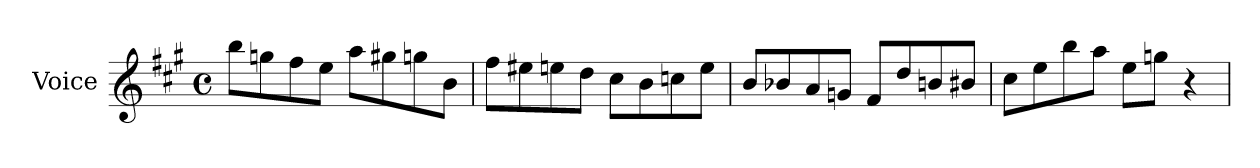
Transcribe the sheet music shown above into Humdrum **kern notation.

**kern
*part1
*staff1
*I"Voice
*I'Voice
*clefG2
*k[f#c#g#]
*M4/4
*met(c)
=1
8bb\L
8ggn\
8ff#\
8ee\J
8aa\L
8gg#X\
8ggn\
8b\J
=2
8ff#\L
8ee#X\
8een\
8dd\J
8cc#\L
8b\
8ccn\
8ee\J
=3
8b/L
8b-X/
8a/
8gn/J
8f#/L
8dd/
8bn/
8b#X/J
=4
8cc#\L
8ee\
8bb\
8aa\J
8ee\L
8ggn\J
4r
=
*-
